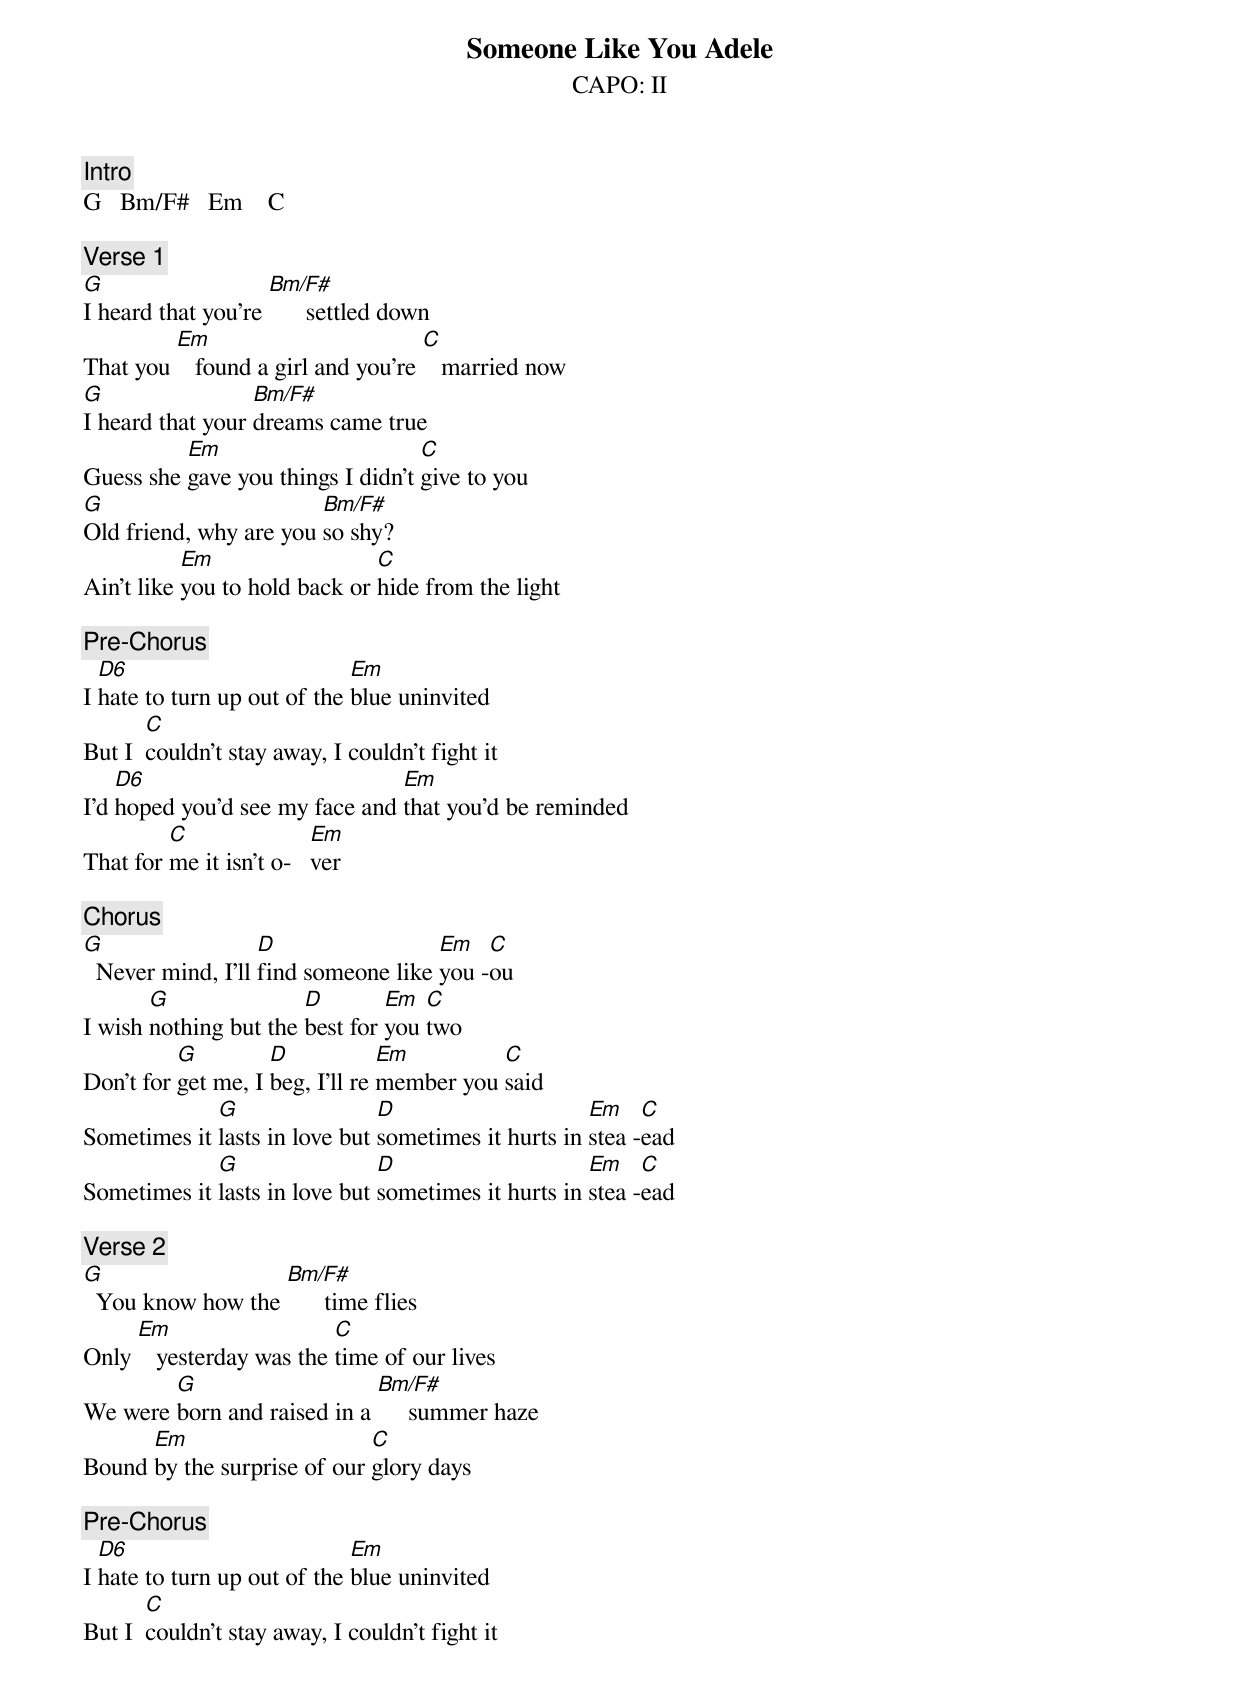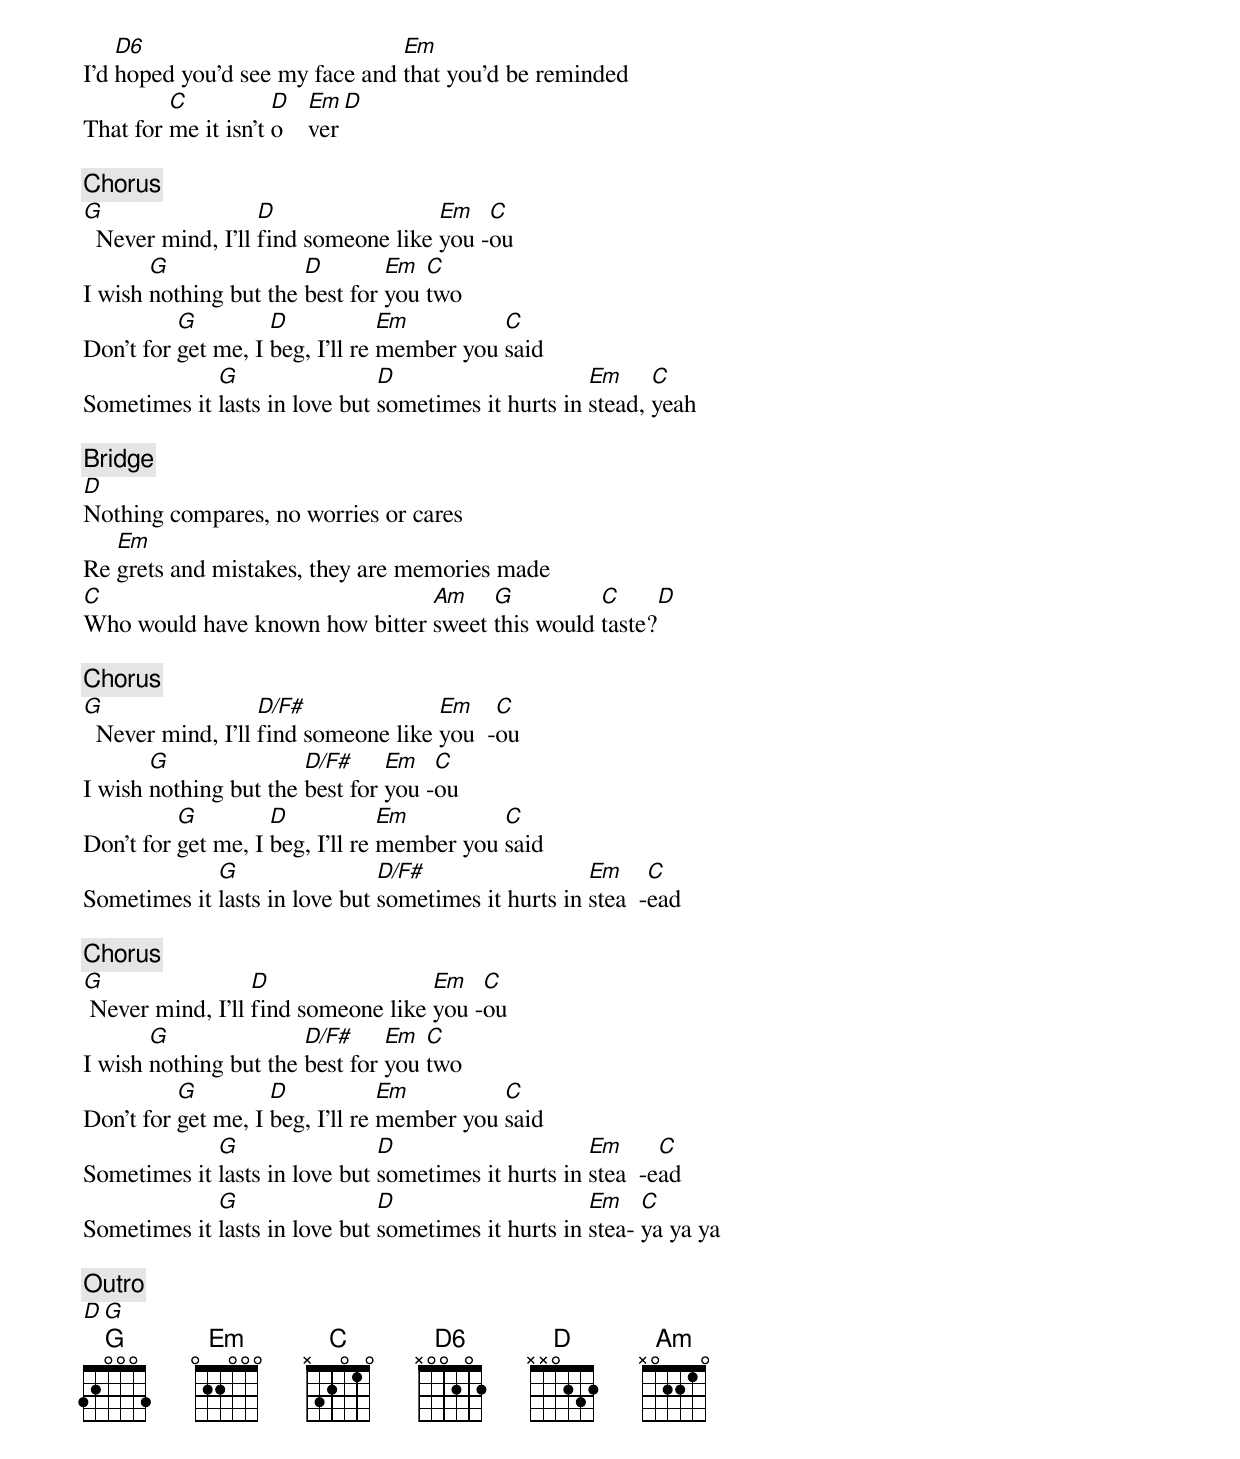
Someone Like You Adele
CAPO: II

[Intro]
G   Bm/F#   Em    C

[Verse 1]
G                   Bm/F#
I heard that you're       settled down
         Em                         C
That you    found a girl and you're    married now
G                 Bm/F#
I heard that your dreams came true
          Em                       C
Guess she gave you things I didn't give to you
G                       Bm/F#
Old friend, why are you so shy?
           Em                  C
Ain't like you to hold back or hide from the light

[Pre-Chorus]
  D6                         Em
I hate to turn up out of the blue uninvited
       C
But I  couldn't stay away, I couldn't fight it
    D6                          Em
I'd hoped you'd see my face and that you'd be reminded
         C                Em
That for me it isn't o-   ver

[Chorus]
G                  D                 Em   C
  Never mind, I'll find someone like you -ou
       G               D        Em  C
I wish nothing but the best for you two
          G         D            Em         C
Don't for get me, I beg, I'll re member you said
             G                 D                     Em    C
Sometimes it lasts in love but sometimes it hurts in stea -ead
             G                 D                     Em    C
Sometimes it lasts in love but sometimes it hurts in stea -ead

[Verse 2]
G                  Bm/F#
  You know how the       time flies
     Em                   C
Only    yesterday was the time of our lives
        G                    Bm/F#
We were born and raised in a      summer haze
      Em                     C
Bound by the surprise of our glory days

[Pre-Chorus]
  D6                         Em
I hate to turn up out of the blue uninvited
       C
But I  couldn't stay away, I couldn't fight it
    D6                          Em
I'd hoped you'd see my face and that you'd be reminded
         C           D    Em   D
That for me it isn't o    ver

[Chorus]
G                  D                 Em   C
  Never mind, I'll find someone like you -ou
       G               D        Em  C
I wish nothing but the best for you two
          G         D            Em         C
Don't for get me, I beg, I'll re member you said
             G                 D                     Em     C
Sometimes it lasts in love but sometimes it hurts in stead, yeah

[Bridge]
D
Nothing compares, no worries or cares
   Em
Re grets and mistakes, they are memories made
C                               Am    G          C       D
Who would have known how bitter sweet this would taste?

[Chorus]
G                  D/F#              Em    C
  Never mind, I'll find someone like you  -ou
       G               D/F#     Em   C
I wish nothing but the best for you -ou
          G         D            Em         C
Don't for get me, I beg, I'll re member you said
             G                 D/F#                  Em     C
Sometimes it lasts in love but sometimes it hurts in stea  -ead

[Chorus]
G                 D                 Em   C
 Never mind, I'll find someone like you -ou
       G               D/F#     Em  C
I wish nothing but the best for you two
          G         D            Em         C
Don't for get me, I beg, I'll re member you said
             G                 D                     Em      C
Sometimes it lasts in love but sometimes it hurts in stea  -ead
             G                 D                     Em    C
Sometimes it lasts in love but sometimes it hurts in stea- ya ya ya

[Outro]
D     G
